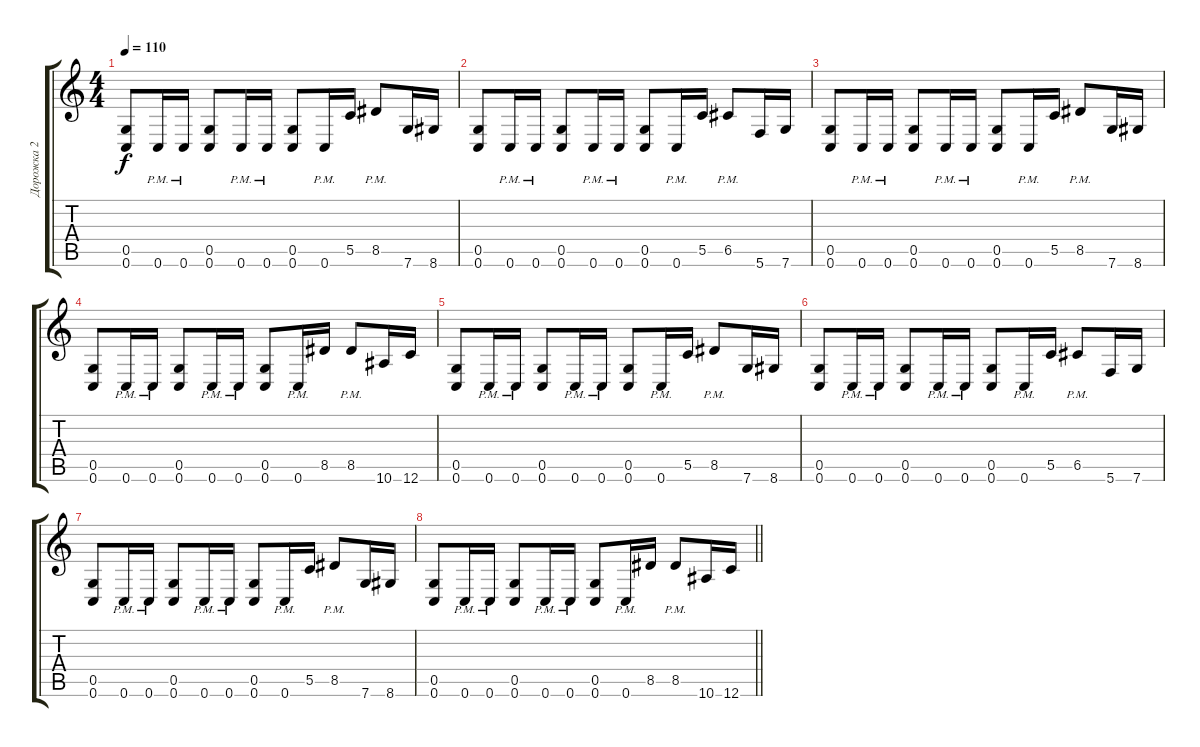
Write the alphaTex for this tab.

\track ("Дорожка 2" "Дорожка 2") {instrument overdrivenguitar}
\staff {score tabs}
\tuning (D4 A3 F3 C3 G2 C2) {hide}
\ts (4 4)
\tempo 110
\clef g2
\ks c
(0.5 0.6).8{dy f} 0.6{pm}.16 0.6{pm}.16 (0.5 0.6).8 0.6{pm}.16 0.6{pm}.16 (0.5 0.6).8 0.6{pm}.16 5.5.16 8.5{pm}.8 7.6.16 8.6.16 |
(0.5 0.6).8 0.6{pm}.16 0.6{pm}.16 (0.5 0.6).8 0.6{pm}.16 0.6{pm}.16 (0.5 0.6).8 0.6{pm}.16 5.5.16 6.5{pm}.8 5.6.16 7.6.16 |
(0.5 0.6).8 0.6{pm}.16 0.6{pm}.16 (0.5 0.6).8 0.6{pm}.16 0.6{pm}.16 (0.5 0.6).8 0.6{pm}.16 5.5.16 8.5{pm}.8 7.6.16 8.6.16 |
(0.5 0.6).8 0.6{pm}.16 0.6{pm}.16 (0.5 0.6).8 0.6{pm}.16 0.6{pm}.16 (0.5 0.6).8 0.6{pm}.16 8.5.16 8.5{pm}.8 10.6.16 12.6.16 |
(0.5 0.6).8 0.6{pm}.16 0.6{pm}.16 (0.5 0.6).8 0.6{pm}.16 0.6{pm}.16 (0.5 0.6).8 0.6{pm}.16 5.5.16 8.5{pm}.8 7.6.16 8.6.16 |
(0.5 0.6).8 0.6{pm}.16 0.6{pm}.16 (0.5 0.6).8 0.6{pm}.16 0.6{pm}.16 (0.5 0.6).8 0.6{pm}.16 5.5.16 6.5{pm}.8 5.6.16 7.6.16 |
(0.5 0.6).8 0.6{pm}.16 0.6{pm}.16 (0.5 0.6).8 0.6{pm}.16 0.6{pm}.16 (0.5 0.6).8 0.6{pm}.16 5.5.16 8.5{pm}.8 7.6.16 8.6.16 |
\barLineRight lightlight
(0.5 0.6).8 0.6{pm}.16 0.6{pm}.16 (0.5 0.6).8 0.6{pm}.16 0.6{pm}.16 (0.5 0.6).8 0.6{pm}.16 8.5.16 8.5{pm}.8 10.6.16 12.6.16
